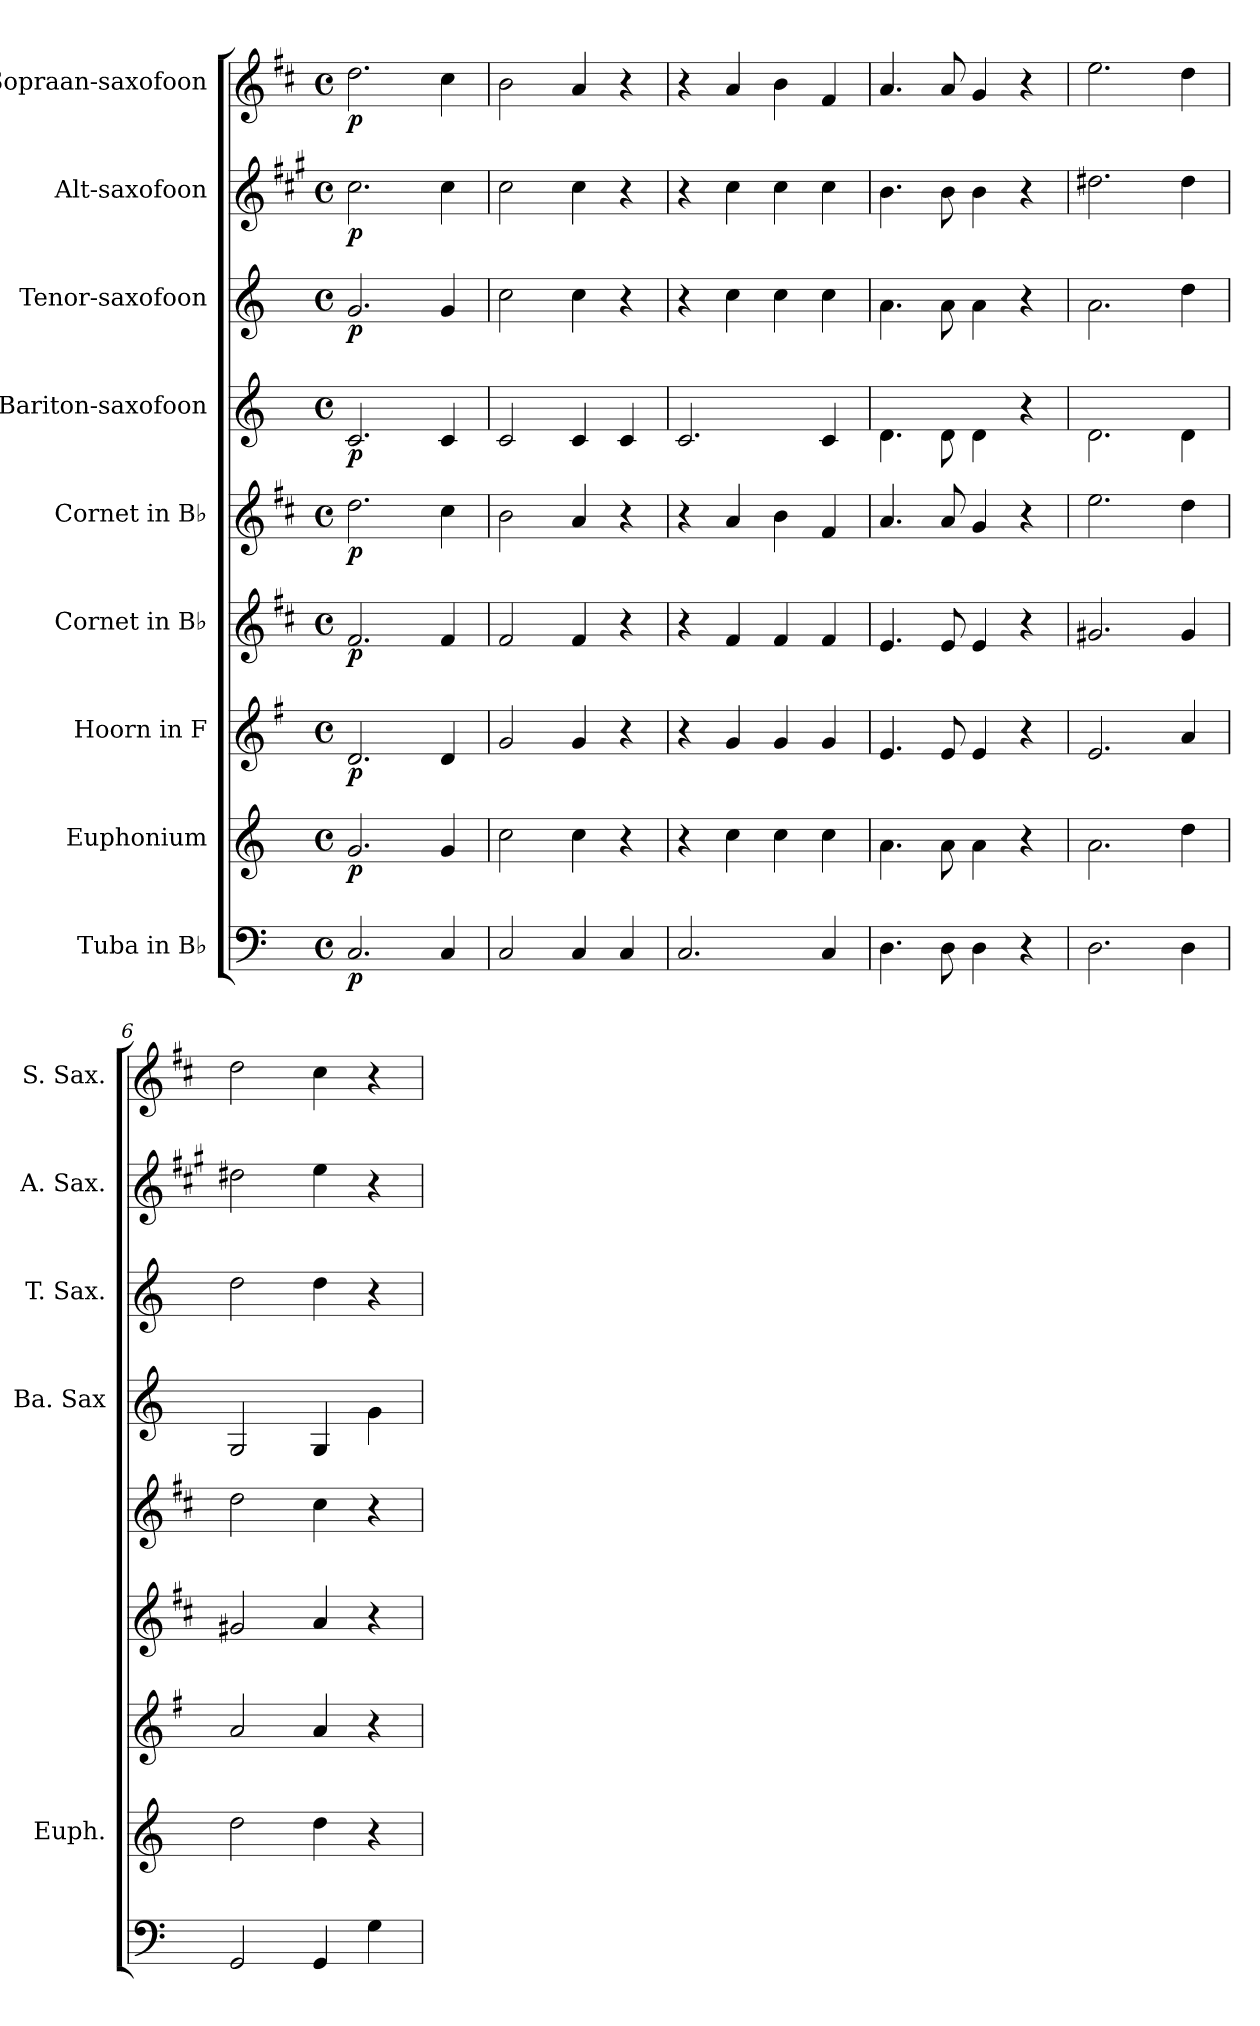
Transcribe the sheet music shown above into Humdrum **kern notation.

**kern	**dynam	**kern	**dynam	**kern	**dynam	**kern	**dynam	**kern	**dynam	**kern	**dynam	**kern	**dynam	**kern	**dynam	**kern	**dynam
*part9	*part9	*part8	*part8	*part7	*part7	*part6	*part6	*part5	*part5	*part4	*part4	*part3	*part3	*part2	*part2	*part1	*part1
*staff9	*staff9	*staff8	*staff8	*staff7	*staff7	*staff6	*staff6	*staff5	*staff5	*staff4	*staff4	*staff3	*staff3	*staff2	*staff2	*staff1	*staff1
*I"Tuba in B♭	*	*I"Euphonium	*	*I"Hoorn in F	*	*I"Cornet in B♭	*	*I"Cornet in B♭	*	*I"Bariton-saxofoon	*	*I"Tenor-saxofoon	*	*I"Alt-saxofoon	*	*I"Sopraan-saxofoon	*
*	*	*I'Euph.	*	*	*	*	*	*	*	*I'Ba. Sax	*	*I'T. Sax.	*	*I'A. Sax.	*	*I'S. Sax.	*
*clefF4	*	*clefG2	*	*clefG2	*	*clefG2	*	*clefG2	*	*clefG2	*	*clefG2	*	*clefG2	*	*clefG2	*
*	*	*ITrd8c14	*	*ITrd4c7	*	*ITrd1c2	*	*ITrd1c2	*	*ITrd12c21	*	*ITrd8c14	*	*ITrd5c9	*	*ITrd1c2	*
*k[]	*	*k[]	*	*k[]	*	*k[]	*	*k[]	*	*k[]	*	*k[]	*	*k[]	*	*k[]	*
*M4/4	*	*M4/4	*	*M4/4	*	*M4/4	*	*M4/4	*	*M4/4	*	*M4/4	*	*M4/4	*	*M4/4	*
*met(c)	*	*met(c)	*	*met(c)	*	*met(c)	*	*met(c)	*	*met(c)	*	*met(c)	*	*met(c)	*	*met(c)	*
*MM100	*	*MM100	*	*MM100	*	*MM100	*	*MM100	*	*MM100	*	*MM100	*	*MM100	*	*MM100	*
=1	=1	=1	=1	=1	=1	=1	=1	=1	=1	=1	=1	=1	=1	=1	=1	=1	=1
!	!LO:DY:b	!	!LO:DY:b	!	!LO:DY:b	!	!LO:DY:b	!	!LO:DY:b	!	!LO:DY:b	!	!LO:DY:b	!	!LO:DY:b	!	!LO:DY:b
2.C/	p	2.G/	p	2.G/	p	2.e/	p	2.cc\	p	2.C/	p	2.G/	p	2.e\	p	2.cc\	p
4C/	.	4G/	.	4G/	.	4e/	.	4b\	.	4C/	.	4G/	.	4e\	.	4b\	.
=2	=2	=2	=2	=2	=2	=2	=2	=2	=2	=2	=2	=2	=2	=2	=2	=2	=2
2C/	.	2c\	.	2c/	.	2e/	.	2a\	.	2C/	.	2c\	.	2e\	.	2a\	.
4C/	.	4c\	.	4c/	.	4e/	.	4g/	.	4C/	.	4c\	.	4e\	.	4g/	.
4C/	.	4r	.	4r	.	4r	.	4r	.	4C/	.	4r	.	4r	.	4r	.
=3	=3	=3	=3	=3	=3	=3	=3	=3	=3	=3	=3	=3	=3	=3	=3	=3	=3
2.C/	.	4r	.	4r	.	4r	.	4r	.	2.C/	.	4r	.	4r	.	4r	.
.	.	4c\	.	4c/	.	4e/	.	4g/	.	.	.	4c\	.	4e\	.	4g/	.
.	.	4c\	.	4c/	.	4e/	.	4a\	.	.	.	4c\	.	4e\	.	4a\	.
4C/	.	4c\	.	4c/	.	4e/	.	4e/	.	4C/	.	4c\	.	4e\	.	4e/	.
=4	=4	=4	=4	=4	=4	=4	=4	=4	=4	=4	=4	=4	=4	=4	=4	=4	=4
4.D\	.	4.A\	.	4.A/	.	4.d/	.	4.g/	.	4.D\	.	4.A\	.	4.d\	.	4.g/	.
8D\	.	8A\	.	8A/	.	8d/	.	8g/	.	8D\	.	8A\	.	8d\	.	8g/	.
4D\	.	4A\	.	4A/	.	4d/	.	4f/	.	4D\	.	4A\	.	4d\	.	4f/	.
4r	.	4r	.	4r	.	4r	.	4r	.	4r	.	4r	.	4r	.	4r	.
=5	=5	=5	=5	=5	=5	=5	=5	=5	=5	=5	=5	=5	=5	=5	=5	=5	=5
2.D\	.	2.A\	.	2.A/	.	2.f#X/	.	2.dd\	.	2.D\	.	2.A\	.	2.f#X\	.	2.dd\	.
4D\	.	4d\	.	4d/	.	4f#/	.	4cc\	.	4D\	.	4d\	.	4f#\	.	4cc\	.
=6	=6	=6	=6	=6	=6	=6	=6	=6	=6	=6	=6	=6	=6	=6	=6	=6	=6
2GG/	.	2d\	.	2d/	.	2f#X/	.	2cc\	.	2GG/	.	2d\	.	2f#X\	.	2cc\	.
4GG/	.	4d\	.	4d/	.	4g/	.	4b\	.	4GG/	.	4d\	.	4g\	.	4b\	.
4G\	.	4r	.	4r	.	4r	.	4r	.	4G\	.	4r	.	4r	.	4r	.
=	=	=	=	=	=	=	=	=	=	=	=	=	=	=	=	=	=
*-	*-	*-	*-	*-	*-	*-	*-	*-	*-	*-	*-	*-	*-	*-	*-	*-	*-
